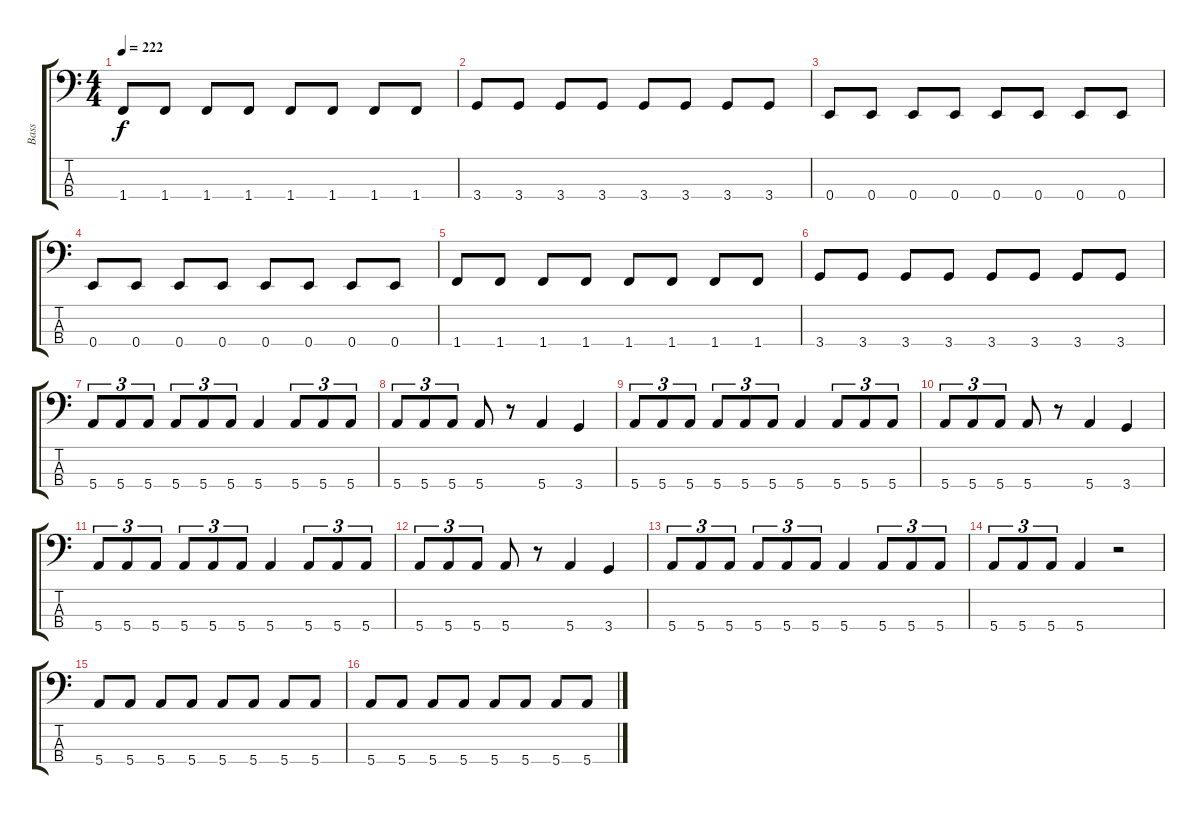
\track ("Bass" "Bass") {instrument electricbassfinger}
\staff {score tabs}
\tuning (G2 D2 A1 E1) {hide}
\ts (4 4)
\tempo 222
\clef f4
\ks c
1.4.8{dy f} 1.4.8 1.4.8 1.4.8 1.4.8 1.4.8 1.4.8 1.4.8 |
3.4.8 3.4.8 3.4.8 3.4.8 3.4.8 3.4.8 3.4.8 3.4.8 |
0.4.8 0.4.8 0.4.8 0.4.8 0.4.8 0.4.8 0.4.8 0.4.8 |
0.4.8 0.4.8 0.4.8 0.4.8 0.4.8 0.4.8 0.4.8 0.4.8 |
1.4.8 1.4.8 1.4.8 1.4.8 1.4.8 1.4.8 1.4.8 1.4.8 |
3.4.8 3.4.8 3.4.8 3.4.8 3.4.8 3.4.8 3.4.8 3.4.8 |
5.4.8{tu (3 2)} 5.4.8{tu (3 2)} 5.4.8{tu (3 2)} 5.4.8{tu (3 2)} 5.4.8{tu (3 2)} 5.4.8{tu (3 2)} 5.4.4 5.4.8{tu (3 2)} 5.4.8{tu (3 2)} 5.4.8{tu (3 2)} |
5.4.8{tu (3 2)} 5.4.8{tu (3 2)} 5.4.8{tu (3 2)} 5.4.8 r.8 5.4.4 3.4.4 |
5.4.8{tu (3 2)} 5.4.8{tu (3 2)} 5.4.8{tu (3 2)} 5.4.8{tu (3 2)} 5.4.8{tu (3 2)} 5.4.8{tu (3 2)} 5.4.4 5.4.8{tu (3 2)} 5.4.8{tu (3 2)} 5.4.8{tu (3 2)} |
5.4.8{tu (3 2)} 5.4.8{tu (3 2)} 5.4.8{tu (3 2)} 5.4.8 r.8 5.4.4 3.4.4 |
5.4.8{tu (3 2)} 5.4.8{tu (3 2)} 5.4.8{tu (3 2)} 5.4.8{tu (3 2)} 5.4.8{tu (3 2)} 5.4.8{tu (3 2)} 5.4.4 5.4.8{tu (3 2)} 5.4.8{tu (3 2)} 5.4.8{tu (3 2)} |
5.4.8{tu (3 2)} 5.4.8{tu (3 2)} 5.4.8{tu (3 2)} 5.4.8 r.8 5.4.4 3.4.4 |
5.4.8{tu (3 2)} 5.4.8{tu (3 2)} 5.4.8{tu (3 2)} 5.4.8{tu (3 2)} 5.4.8{tu (3 2)} 5.4.8{tu (3 2)} 5.4.4 5.4.8{tu (3 2)} 5.4.8{tu (3 2)} 5.4.8{tu (3 2)} |
5.4.8{tu (3 2)} 5.4.8{tu (3 2)} 5.4.8{tu (3 2)} 5.4.4 r.2 |
5.4.8 5.4.8 5.4.8 5.4.8 5.4.8 5.4.8 5.4.8 5.4.8 |
5.4.8 5.4.8 5.4.8 5.4.8 5.4.8 5.4.8 5.4.8 5.4.8
